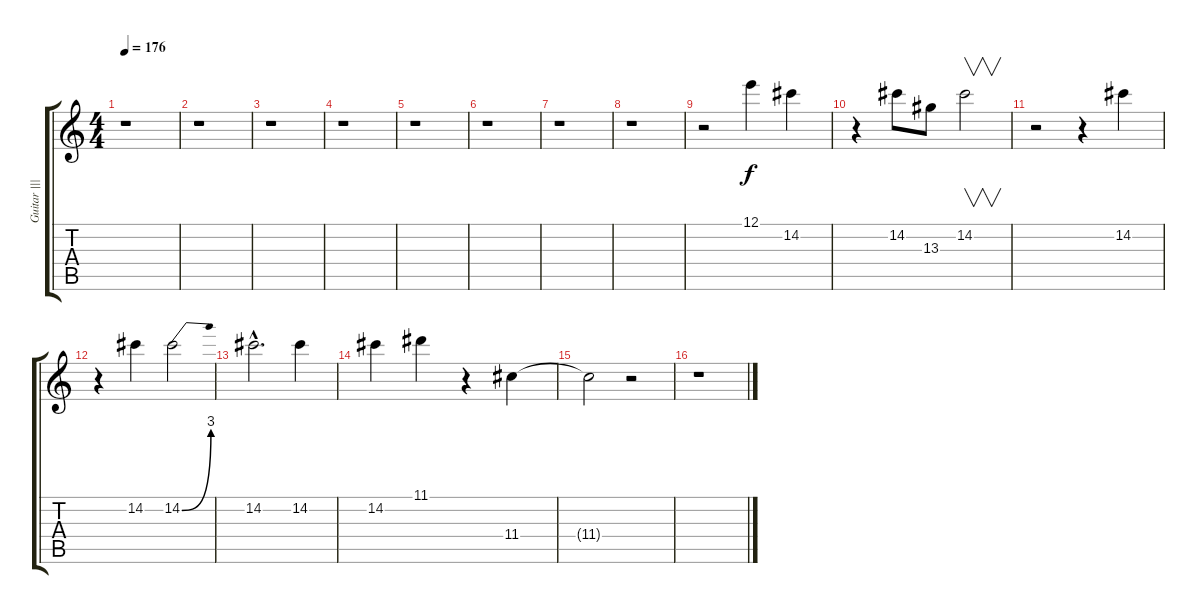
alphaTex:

\track ("Guitar |||" "Guitar |||") {instrument distortionguitar}
\staff {score tabs}
\tuning (E4 B3 G3 D3 A2 E2) {hide}
\ts (4 4)
\tempo 176
\clef g2
\ks c
r.1{dy f} |
r.1 |
r.1 |
r.1 |
r.1 |
r.1 |
r.1 |
r.1 |
r.2 12.1.4 14.2.4 |
r.4 14.2.8 13.3.8 14.2.2{v} |
r.2 r.4 14.2.4 |
r.4 14.2.4 14.2{be (bend 0 0 60 12)}.2 |
14.2{hac}.2{d} 14.2.4 |
14.2.4 11.1.4 r.4 11.4.4 |
11.4{t}.2 r.2 |
r.1
